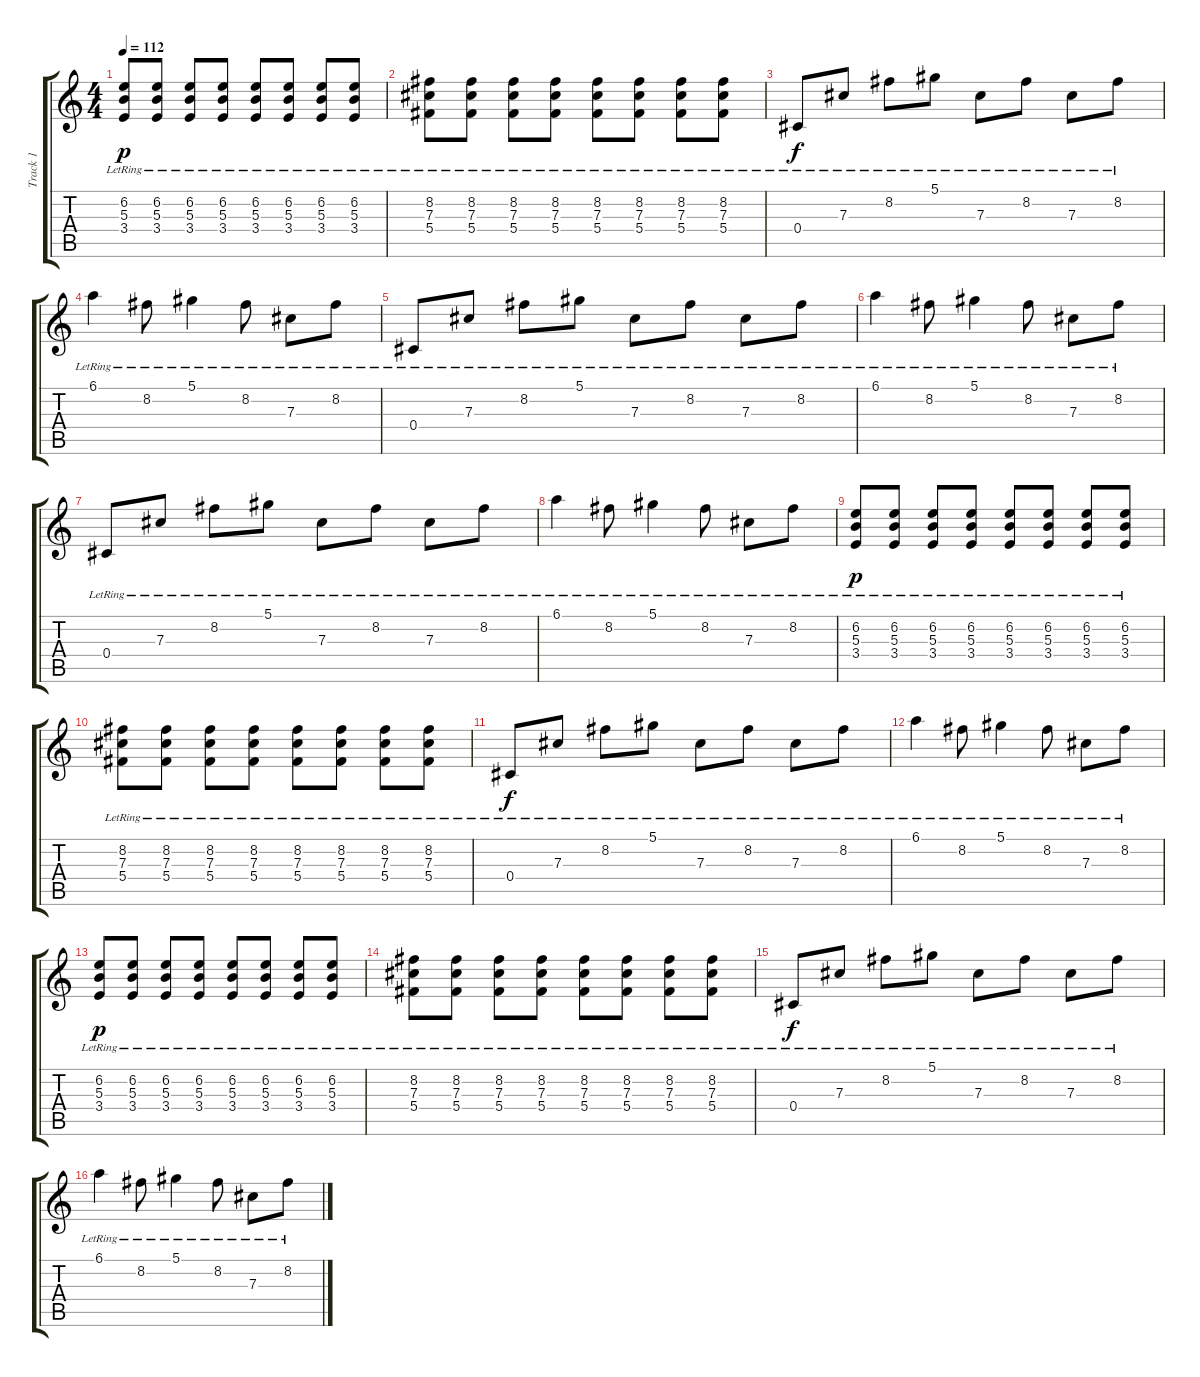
\track ("Track 1" "Track 1") {instrument acousticguitarnylon}
\staff {score tabs}
\tuning (Eb4 Bb3 Gb3 Db3 Ab2 Db2) {hide}
\ts (4 4)
\tempo 112
\clef g2
\ks c
(6.2{lr} 5.3{lr} 3.4).8{dy p} (6.2{lr} 5.3{lr} 3.4).8 (6.2{lr} 5.3{lr} 3.4).8 (6.2{lr} 5.3{lr} 3.4).8 (6.2{lr} 5.3{lr} 3.4).8 (6.2{lr} 5.3{lr} 3.4).8 (6.2{lr} 5.3{lr} 3.4).8 (6.2{lr} 5.3{lr} 3.4).8 |
(8.2{lr} 7.3{lr} 5.4).8 (8.2{lr} 7.3{lr} 5.4).8 (8.2{lr} 7.3{lr} 5.4).8 (8.2{lr} 7.3{lr} 5.4).8 (8.2{lr} 7.3{lr} 5.4).8 (8.2{lr} 7.3{lr} 5.4).8 (8.2{lr} 7.3{lr} 5.4).8 (8.2{lr} 7.3{lr} 5.4).8 |
0.4{lr}.8{dy f} 7.3{lr}.8 8.2{lr}.8 5.1{lr}.8 7.3{lr}.8 8.2{lr}.8 7.3{lr}.8 8.2{lr}.8 |
6.1{lr}.4 8.2{lr}.8 5.1{lr}.4 8.2{lr}.8 7.3{lr}.8 8.2{lr}.8 |
0.4{lr}.8 7.3{lr}.8 8.2{lr}.8 5.1{lr}.8 7.3{lr}.8 8.2{lr}.8 7.3{lr}.8 8.2{lr}.8 |
6.1{lr}.4 8.2{lr}.8 5.1{lr}.4 8.2{lr}.8 7.3{lr}.8 8.2{lr}.8 |
0.4{lr}.8 7.3{lr}.8 8.2{lr}.8 5.1{lr}.8 7.3{lr}.8 8.2{lr}.8 7.3{lr}.8 8.2{lr}.8 |
6.1{lr}.4 8.2{lr}.8 5.1{lr}.4 8.2{lr}.8 7.3{lr}.8 8.2{lr}.8 |
(6.2{lr} 5.3{lr} 3.4).8{dy p} (6.2{lr} 5.3{lr} 3.4).8 (6.2{lr} 5.3{lr} 3.4).8 (6.2{lr} 5.3{lr} 3.4).8 (6.2{lr} 5.3{lr} 3.4).8 (6.2{lr} 5.3{lr} 3.4).8 (6.2{lr} 5.3{lr} 3.4).8 (6.2{lr} 5.3{lr} 3.4).8 |
(8.2{lr} 7.3{lr} 5.4).8 (8.2{lr} 7.3{lr} 5.4).8 (8.2{lr} 7.3{lr} 5.4).8 (8.2{lr} 7.3{lr} 5.4).8 (8.2{lr} 7.3{lr} 5.4).8 (8.2{lr} 7.3{lr} 5.4).8 (8.2{lr} 7.3{lr} 5.4).8 (8.2{lr} 7.3{lr} 5.4).8 |
0.4{lr}.8{dy f} 7.3{lr}.8 8.2{lr}.8 5.1{lr}.8 7.3{lr}.8 8.2{lr}.8 7.3{lr}.8 8.2{lr}.8 |
6.1{lr}.4 8.2{lr}.8 5.1{lr}.4 8.2{lr}.8 7.3{lr}.8 8.2{lr}.8 |
(6.2{lr} 5.3{lr} 3.4).8{dy p} (6.2{lr} 5.3{lr} 3.4).8 (6.2{lr} 5.3{lr} 3.4).8 (6.2{lr} 5.3{lr} 3.4).8 (6.2{lr} 5.3{lr} 3.4).8 (6.2{lr} 5.3{lr} 3.4).8 (6.2{lr} 5.3{lr} 3.4).8 (6.2{lr} 5.3{lr} 3.4).8 |
(8.2{lr} 7.3{lr} 5.4).8 (8.2{lr} 7.3{lr} 5.4).8 (8.2{lr} 7.3{lr} 5.4).8 (8.2{lr} 7.3{lr} 5.4).8 (8.2{lr} 7.3{lr} 5.4).8 (8.2{lr} 7.3{lr} 5.4).8 (8.2{lr} 7.3{lr} 5.4).8 (8.2{lr} 7.3{lr} 5.4).8 |
0.4{lr}.8{dy f} 7.3{lr}.8 8.2{lr}.8 5.1{lr}.8 7.3{lr}.8 8.2{lr}.8 7.3{lr}.8 8.2{lr}.8 |
6.1{lr}.4 8.2{lr}.8 5.1{lr}.4 8.2{lr}.8 7.3{lr}.8 8.2{lr}.8
